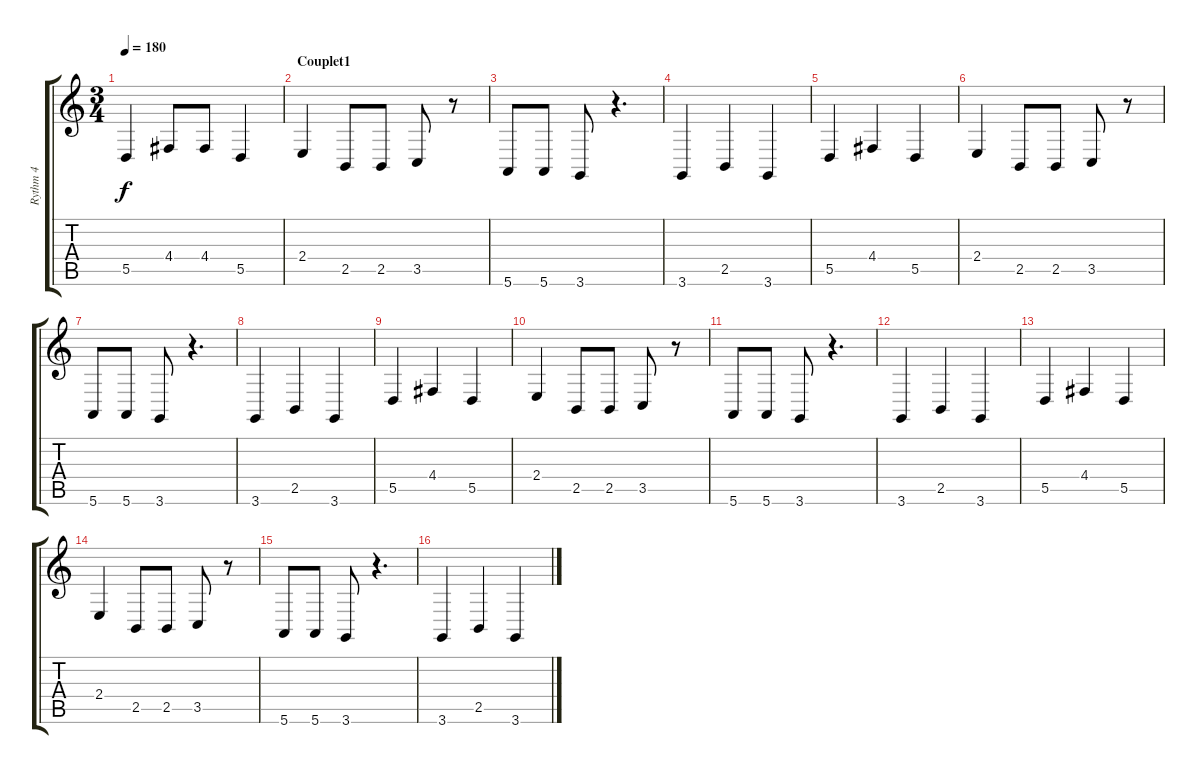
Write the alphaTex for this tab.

\track ("Rythm 4" "Rythm 4") {instrument altosax}
\staff {score tabs}
\tuning (E4 B3 G3 D3 A2 E2) {hide}
\ts (3 4)
\tempo 180
\clef g2
\ks c
5.5.4{dy f} 4.4.8 4.4.8 5.5.4 |
\section ("" "Couplet1")
2.4.4 2.5.8 2.5.8 3.5.8 r.8 |
5.6.8 5.6.8 3.6.8 r.4{d} |
3.6.4 2.5.4 3.6.4 |
5.5.4 4.4.4 5.5.4 |
2.4.4 2.5.8 2.5.8 3.5.8 r.8 |
5.6.8 5.6.8 3.6.8 r.4{d} |
3.6.4 2.5.4 3.6.4 |
5.5.4 4.4.4 5.5.4 |
2.4.4 2.5.8 2.5.8 3.5.8 r.8 |
5.6.8 5.6.8 3.6.8 r.4{d} |
3.6.4 2.5.4 3.6.4 |
5.5.4 4.4.4 5.5.4 |
2.4.4 2.5.8 2.5.8 3.5.8 r.8 |
5.6.8 5.6.8 3.6.8 r.4{d} |
3.6.4 2.5.4 3.6.4
